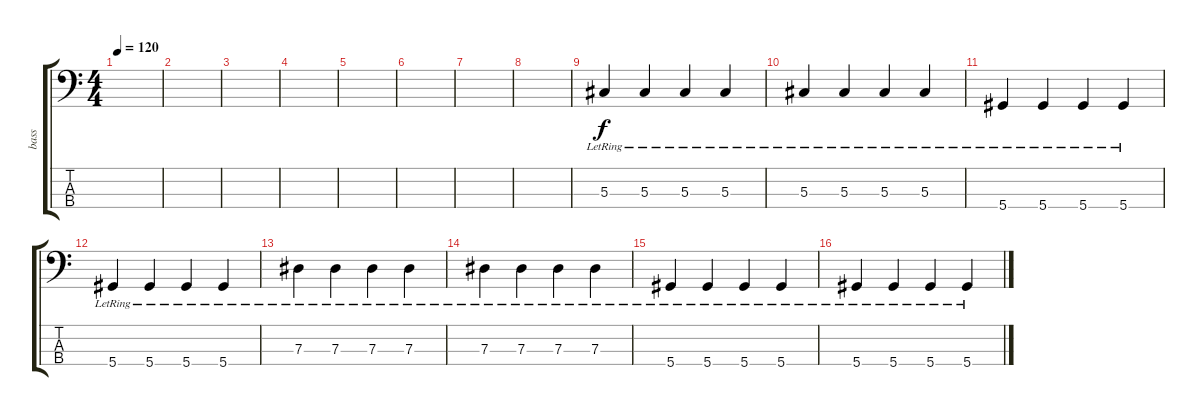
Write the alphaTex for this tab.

\track ("bass" "bass") {instrument electricbassfinger}
\staff {score tabs}
\tuning (Gb2 Db2 Ab1 Eb1) {hide}
\ts (4 4)
\tempo 120
\clef f4
\ks c
|
|
|
|
|
|
|
|
5.3{lr}.4{dy f} 5.3{lr}.4 5.3{lr}.4 5.3{lr}.4 |
5.3{lr}.4 5.3{lr}.4 5.3{lr}.4 5.3{lr}.4 |
5.4{lr}.4 5.4{lr}.4 5.4{lr}.4 5.4{lr}.4 |
5.4{lr}.4 5.4{lr}.4 5.4{lr}.4 5.4{lr}.4 |
7.3{lr}.4 7.3{lr}.4 7.3{lr}.4 7.3{lr}.4 |
7.3{lr}.4 7.3{lr}.4 7.3{lr}.4 7.3{lr}.4 |
5.4{lr}.4 5.4{lr}.4 5.4{lr}.4 5.4{lr}.4 |
5.4{lr}.4 5.4{lr}.4 5.4{lr}.4 5.4{ss lr}.4
